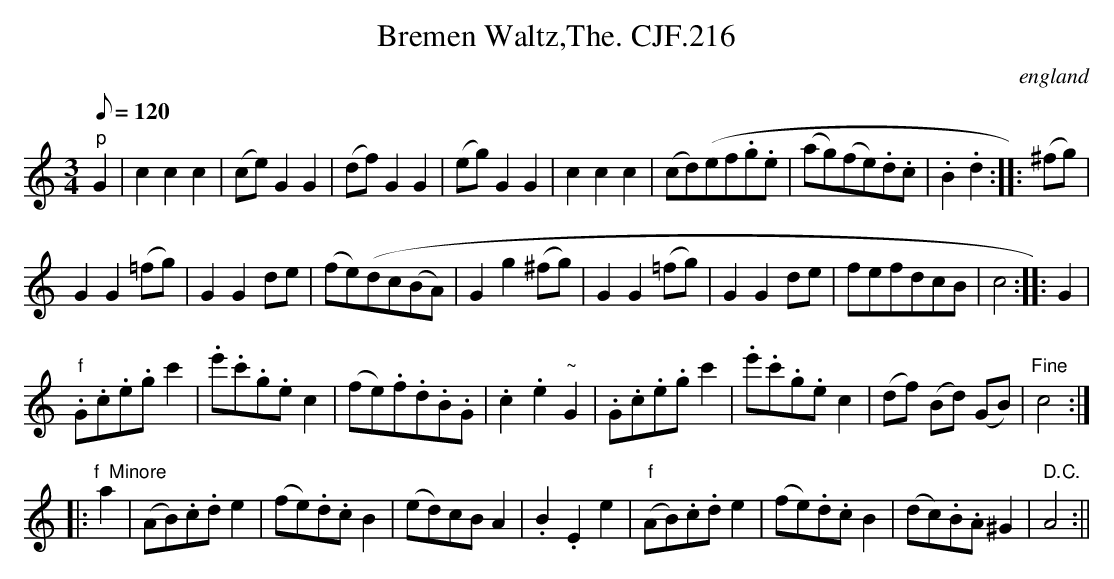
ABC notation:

X:1
T:Bremen Waltz,The. CJF.216
O:england
M:3/4
L:1/8
Q:120
K:C
"p"G2|c2c2c2|(ce)G2G2|(df)G2G2|(eg)G2G2|c2c2c2|\
(cd)(ef.g.e|(ag)(fe).d.c|.B2.d2:||:(^fg)|
G2G2(=fg)|G2G2de|(fe)(dc(BA)|G2g2(^fg)|G2G2(=fg)|\
G2G2de|fefdcB|c4:||:G2|
"f".G.c.e.gc'2|.e'.c'.g.ec2|(fe).f.d.B.G|.c2.e2"~"G2|\
.G.c.e.gc'2|.e'.c'.g.ec2|(df) (Bd) (GB)|"Fine"c4:||:
"f  Minore"a2|(AB).c.de2|(fe).d.cB2|(ed)cBA2|.B2.E2e2|\
"f"(AB).c.de2|(fe).d.cB2|(dc).B.A^G2|" D.C."A4:||
